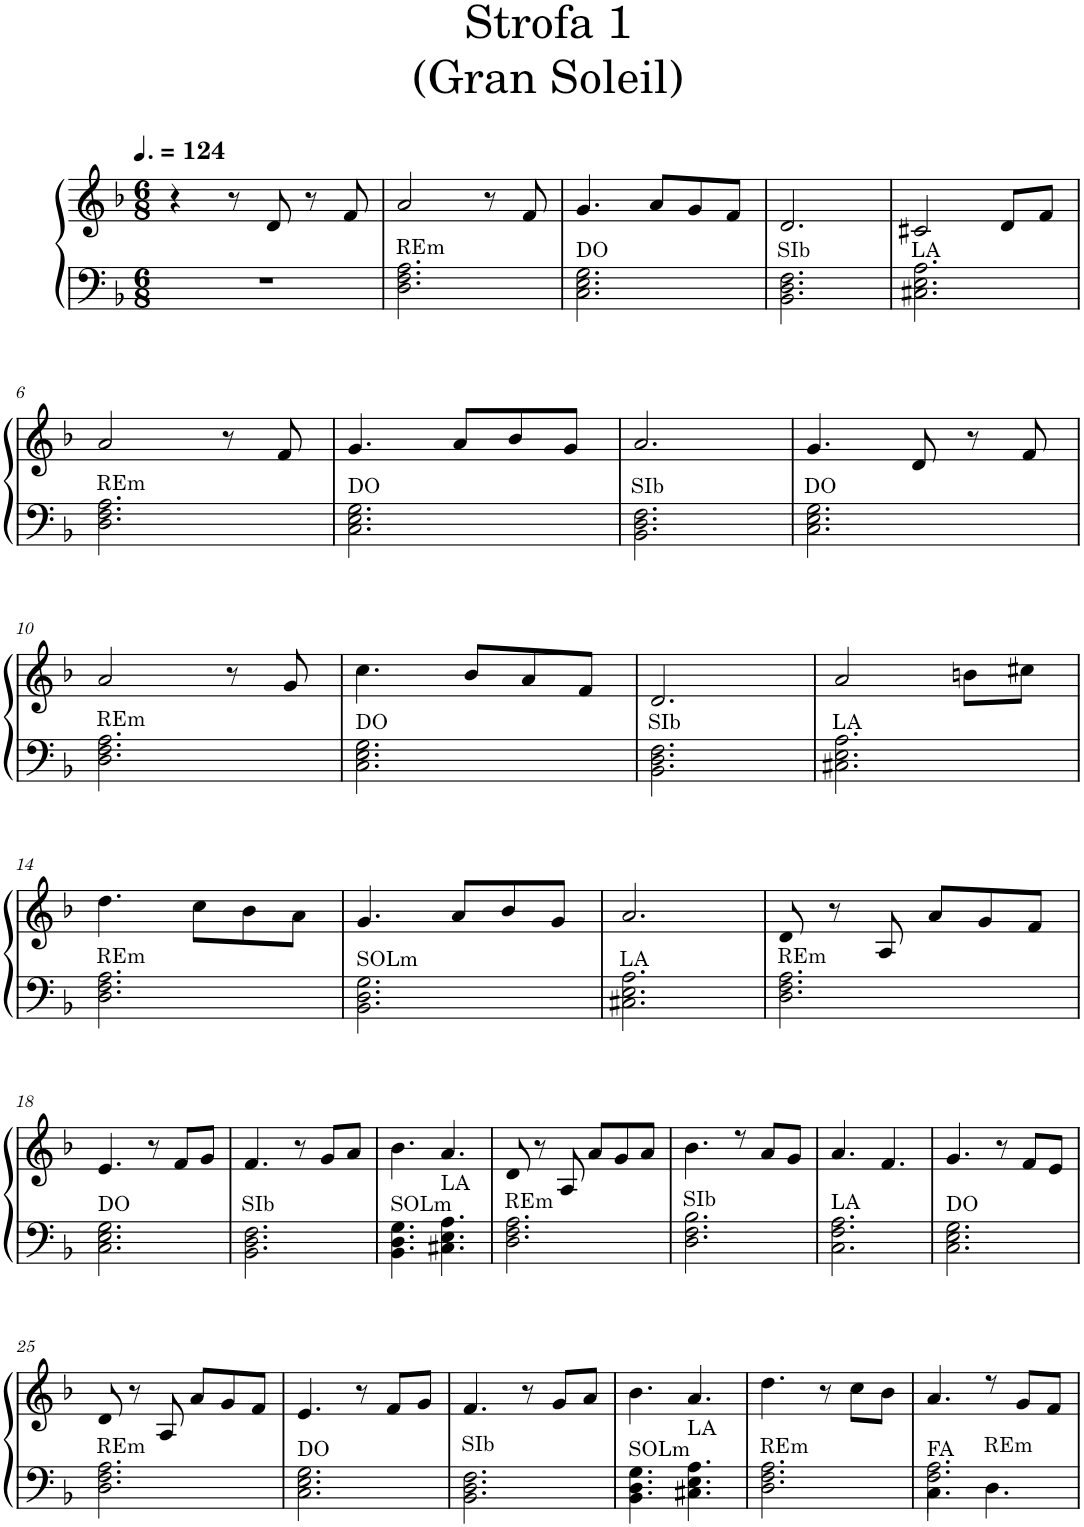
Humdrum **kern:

**kern	**kern
*part1	*part1
*staff2	*staff1
*I"Piano	*
*clefF4	*clefG2
*k[b-]	*k[b-]
*M6/8	*M6/8
*MM186	*MM186
=1	=1
2.r	4r
.	8r
.	8d/
.	8r
.	8f/
=2	=2
!LO:TX:a:t=REm	!
2.D\ 2.F\ 2.A\	2a/
.	8r
.	8f/
=3	=3
!LO:TX:a:t=DO	!
2.C\ 2.E\ 2.G\	4.g/
.	8a/L
.	8g/
.	8f/J
=4	=4
!LO:TX:a:t=SIb	!
2.BB-\ 2.D\ 2.F\	2.d/
=5	=5
!LO:TX:a:t=LA	!
2.C#X\ 2.E\ 2.A\	2c#X/
.	8d/L
.	8f/J
!!LO:LB:g=z
=6	=6
!LO:TX:a:t=REm	!
2.D\ 2.F\ 2.A\	2a/
.	8r
.	8f/
=7	=7
!LO:TX:a:t=DO	!
2.C\ 2.E\ 2.G\	4.g/
.	8a/L
.	8b-/
.	8g/J
=8	=8
!LO:TX:a:t=SIb	!
2.BB-\ 2.D\ 2.F\	2.a/
=9	=9
!LO:TX:a:t=DO	!
2.C\ 2.E\ 2.G\	4.g/
.	8d/
.	8r
.	8f/
!!LO:LB:g=z
=10	=10
!LO:TX:a:t=REm	!
2.D\ 2.F\ 2.A\	2a/
.	8r
.	8g/
=11	=11
!LO:TX:a:t=DO	!
2.C\ 2.E\ 2.G\	4.cc\
.	8b-/L
.	8a/
.	8f/J
=12	=12
!LO:TX:a:t=SIb	!
2.BB-\ 2.D\ 2.F\	2.d/
=13	=13
!LO:TX:a:t=LA	!
2.C#X\ 2.E\ 2.A\	2a/
.	8bn\L
.	8cc#X\J
!!LO:LB:g=z
=14	=14
!LO:TX:a:t=REm	!
2.D\ 2.F\ 2.A\	4.dd\
.	8cc\L
.	8b-\
.	8a\J
=15	=15
!LO:TX:a:t=SOLm	!
2.BB-\ 2.D\ 2.G\	4.g/
.	8a/L
.	8b-/
.	8g/J
=16	=16
!LO:TX:a:t=LA	!
2.C#X\ 2.E\ 2.A\	2.a/
=17	=17
!LO:TX:a:t=REm	!
2.D\ 2.F\ 2.A\	8d
.	8r
.	8A/
.	8a/L
.	8g/
.	8f/J
!!LO:LB:g=z
=18	=18
!LO:TX:a:t=DO	!
2.C\ 2.E\ 2.G\	4.e/
.	8r
.	8f/L
.	8g/J
=19	=19
!LO:TX:a:t=SIb	!
2.BB-\ 2.D\ 2.F\	4.f/
.	8r
.	8g/L
.	8a/J
=20	=20
!LO:TX:a:t=SOLm	!
4.BB-\ 4.D\ 4.G\	4.b-\
!LO:TX:a:t=LA	!
4.C#X\ 4.E\ 4.A\	4.a/
=21	=21
!LO:TX:a:t=REm	!
2.D\ 2.F\ 2.A\	8d
.	8r
.	8A/
.	8a/L
.	8g/
.	8a/J
=22	=22
!LO:TX:a:t=SIb	!
2.D\ 2.F\ 2.B-\	4.b-\
.	8rdd
.	8a/L
.	8g/J
=23	=23
!LO:TX:a:t=LA	!
2.C\ 2.F\ 2.A\	4.a/
.	4.f/
=24	=24
!LO:TX:a:t=DO	!
2.C\ 2.E\ 2.G\	4.g/
.	8r
.	8f/L
.	8e/J
!!LO:LB:g=z
=25	=25
!LO:TX:a:t=REm	!
2.D\ 2.F\ 2.A\	8d
.	8r
.	8A/
.	8a/L
.	8g/
.	8f/J
=26	=26
!LO:TX:a:t=DO	!
2.C\ 2.E\ 2.G\	4.e/
.	8r
.	8f/L
.	8g/J
=27	=27
!LO:TX:a:t=SIb	!
2.BB-\ 2.D\ 2.F\	4.f/
.	8r
.	8g/L
.	8a/J
=28	=28
!LO:TX:a:t=SOLm	!
4.BB-\ 4.D\ 4.G\	4.b-\
!LO:TX:a:t=LA	!
4.C#X\ 4.E\ 4.A\	4.a/
=29	=29
!LO:TX:a:t=REm	!
2.D\ 2.F\ 2.A\	4.dd\
.	8r
.	8cc\L
.	8b-\J
=30	=30
*^	*
!LO:TX:a:t=FA	!	!
2.F\ 2.A\	4.C\	4.a/
!	!LO:TX:a:t=REm	!
.	4.D\	8rdd
.	.	8g/L
.	.	8f/J
*v	*v	*
=	=
*-	*-
